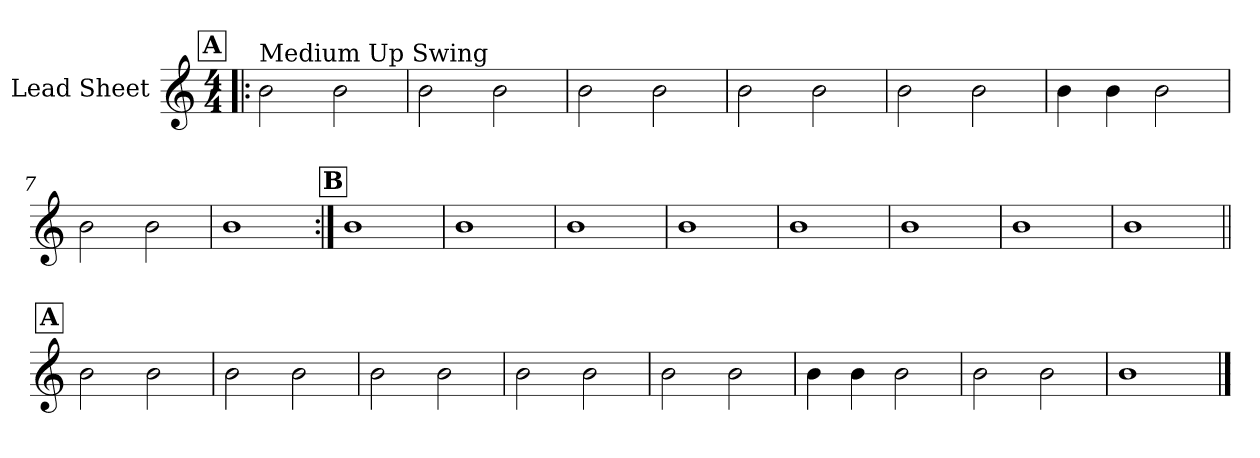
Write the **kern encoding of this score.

**kern
*part1
*staff1
*I"Lead Sheet
*clefG2
*k[]
*M4/4
!!LO:REH:place=s1:a:fs=14:t=A
=1!|:
!LO:TX:a:t=Medium Up Swing
2b\
2b\
=2
2b\
2b\
=3
2b\
2b\
=4
2b\
2b\
!!LO:LB:g=z
=5
2b\
2b\
=6
4b\
4b\
2b\
=7
2b\
2b\
=8
1b
!!LO:LB:g=z
!!LO:REH:place=s1:a:fs=14:t=B
=9:|!
1b
=10
1b
=11
1b
=12
1b
!!LO:LB:g=z
=13
1b
=14
1b
=15
1b
=16
1b
!!LO:LB:g=z
!!LO:REH:place=s1:a:fs=14:t=A
=17||
2b\
2b\
=18
2b\
2b\
=19
2b\
2b\
=20
2b\
2b\
!!LO:LB:g=z
=21
2b\
2b\
=22
4b\
4b\
2b\
=23
2b\
2b\
=24
1b
==
*-
